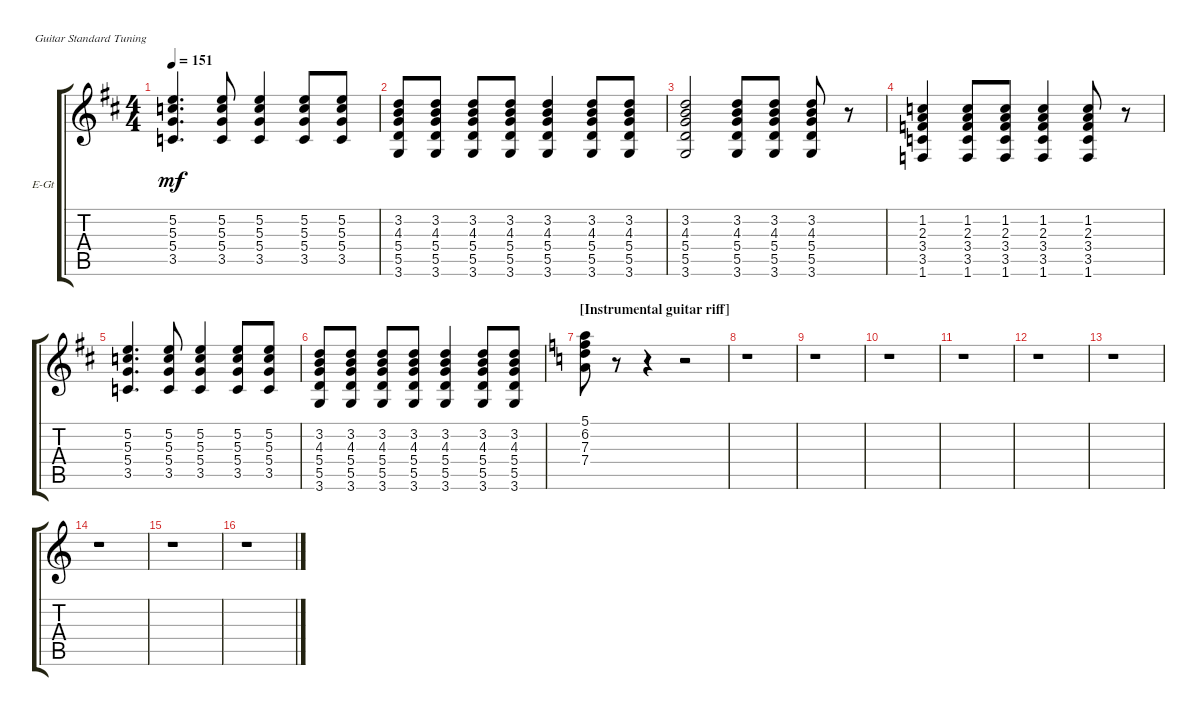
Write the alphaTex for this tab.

\bracketExtendMode groupsimilarinstruments
\firstSystemTrackNameOrientation horizontal
\otherSystemsTrackNameOrientation horizontal
\track ("Electric Guitar- Mick" "E-Gt") {instrument electricguitarclean}
\staff {score tabs}
\tuning (E4 B3 G3 D3 A2 E2)
\ts (4 4)
\tempo 151
\clef g2
\ks d
(3.5 5.4 5.3 5.2).4{d dy mf} (3.5 5.4 5.3 5.2).8 (3.5 5.4 5.3 5.2).4 (3.5 5.4 5.3 5.2).8 (3.5 5.4 5.3 5.2).8 |
(3.6 5.5 5.4 4.3 3.2).8 (3.6 5.5 5.4 4.3 3.2).8 (3.6 5.5 5.4 4.3 3.2).8 (3.6 5.5 5.4 4.3 3.2).8 (3.6 5.5 5.4 4.3 3.2).4 (3.6 5.5 5.4 4.3 3.2).8 (3.6 5.5 5.4 4.3 3.2).8 |
(3.6 5.5 5.4 4.3 3.2).2 (3.6 5.5 5.4 4.3 3.2).8 (3.6 5.5 5.4 4.3 3.2).8 (3.6 5.5 5.4 4.3 3.2).8 r.8 |
(1.6 3.5 3.4 2.3 1.2).4 (1.6 3.5 3.4 2.3 1.2).8 (1.6 3.5 3.4 2.3 1.2).8 (1.6 3.5 3.4 2.3 1.2).4 (1.6 3.5 3.4 2.3 1.2).8 r.8 |
(3.5 5.4 5.3 5.2).4{d} (3.5 5.4 5.3 5.2).8 (3.5 5.4 5.3 5.2).4 (3.5 5.4 5.3 5.2).8 (3.5 5.4 5.3 5.2).8 |
(3.6 5.5 5.4 4.3 3.2).8 (3.6 5.5 5.4 4.3 3.2).8 (3.6 5.5 5.4 4.3 3.2).8 (3.6 5.5 5.4 4.3 3.2).8 (3.6 5.5 5.4 4.3 3.2).4 (3.6 5.5 5.4 4.3 3.2).8 (3.6 5.5 5.4 4.3 3.2).8 |
\section ("" "[Instrumental guitar riff]")
\ks aminor
(7.4 7.3 6.2 5.1).8 r.8 r.4 r.2 |
r.1 |
r.1 |
r.1 |
r.1 |
r.1 |
r.1 |
r.1 |
r.1 |
r.1
